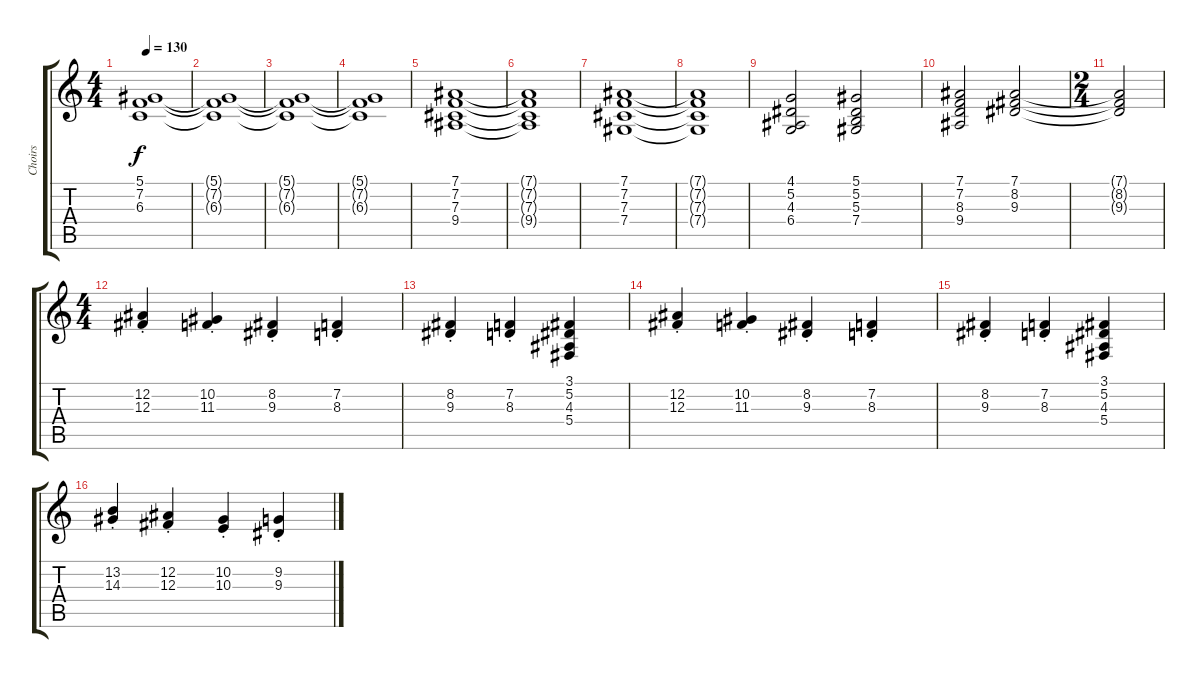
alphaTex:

\track ("Choirs" "Choirs") {instrument choiraahs}
\staff {score tabs}
\tuning (Eb4 Bb3 Gb3 Db3 Ab2 Eb2) {hide}
\ts (4 4)
\tempo 130
\clef g2
\ks c
(5.1 7.2 6.3).1{dy f} |
(5.1{t} 7.2{t} 6.3{t}).1 |
(5.1{t} 7.2{t} 6.3{t}).1 |
(5.1{t} 7.2{t} 6.3{t}).1 |
(7.1 7.2 7.3 9.4).1 |
(7.1{t} 7.2{t} 7.3{t} 9.4{t}).1 |
(7.1 7.2 7.3 7.4).1 |
(7.1{t} 7.2{t} 7.3{t} 7.4{t}).1 |
(4.1 5.2 4.3 6.4).2 (5.1 5.2 5.3 7.4).2 |
(7.1 7.2 8.3 9.4).2 (7.1 8.2 9.3).2 |
\ts (2 4)
(7.1{t} 8.2{t} 9.3{t}).2 |
\ts (4 4)
(12.2{st} 12.3{st}).4 (10.2{st} 11.3{st}).4 (8.2{st} 9.3{st}).4 (7.2{st} 8.3{st}).4 |
(8.2{st} 9.3{st}).4 (7.2{st} 8.3{st}).4 (3.1 5.2 4.3 5.4).4 |
(12.2{st} 12.3{st}).4 (10.2{st} 11.3{st}).4 (8.2{st} 9.3{st}).4 (7.2{st} 8.3{st}).4 |
(8.2{st} 9.3{st}).4 (7.2{st} 8.3{st}).4 (3.1 5.2 4.3 5.4).4 |
(13.2{st} 14.3{st}).4 (12.2{st} 12.3{st}).4 (10.2{st} 10.3{st}).4 (9.2{st} 9.3{st}).4
